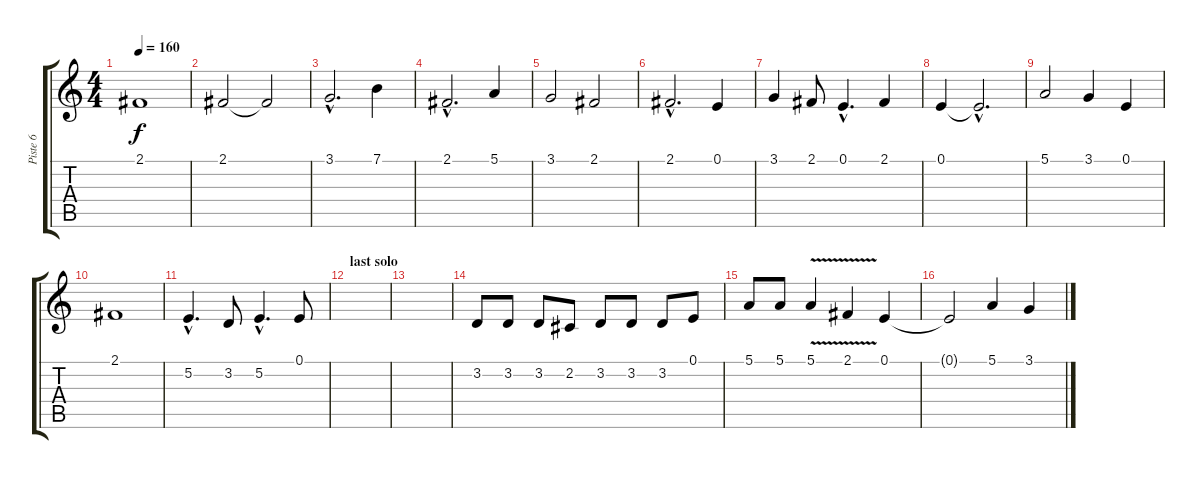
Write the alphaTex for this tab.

\track ("Piste 6" "Piste 6") {instrument brightacousticpiano}
\staff {score tabs}
\tuning (E4 B3 G3 D3 A2 E2) {hide}
\ts (4 4)
\tempo 160
\clef g2
\ks c
2.1.1{dy f} |
2.1.2 2.1{t}.2 |
3.1{hac}.2{d} 7.1.4 |
2.1{hac}.2{d} 5.1.4 |
3.1.2 2.1.2 |
2.1{hac}.2{d} 0.1.4 |
3.1.4 2.1.8 0.1{hac}.4{d} 2.1.4 |
0.1.4 0.1{hac t}.2{d} |
5.1.2 3.1.4 0.1.4 |
2.1.1 |
5.2{hac}.4{d} 3.2.8 5.2{hac}.4{d} 0.1.8 |
\section ("" "last solo")
|
|
3.2.8 3.2.8 3.2.8 2.2.8 3.2.8 3.2.8 3.2.8 0.1.8 |
5.1.8 5.1.8 5.1{v}.4 2.1{v}.4 0.1.4 |
0.1{t}.2 5.1.4 3.1.4
